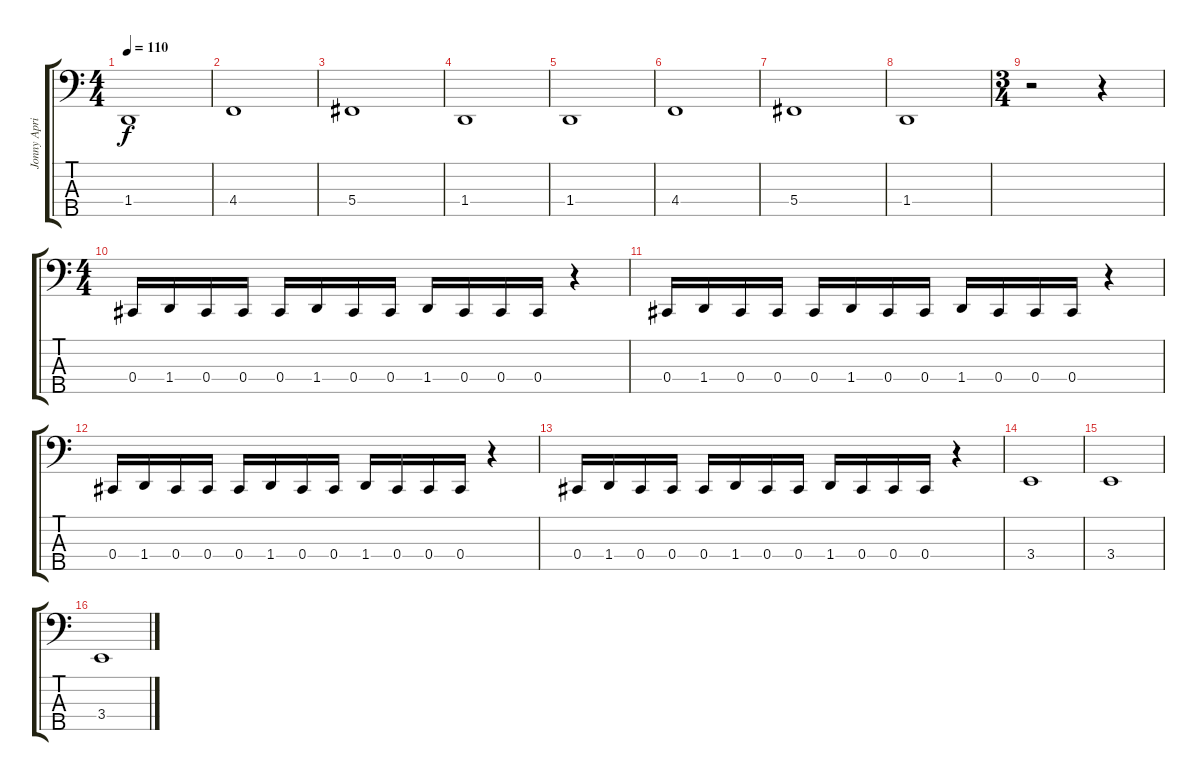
\track ("Jonny April" "Jonny Apri") {instrument electricbassfinger}
\staff {score tabs}
\tuning (Gb2 Db2 Ab1 Db1 Ab0) {hide}
\ts (4 4)
\tempo 110
\clef f4
\ks c
1.4.1{dy f} |
4.4.1 |
5.4.1 |
1.4.1 |
1.4.1 |
4.4.1 |
5.4.1 |
1.4.1 |
\ts (3 4)
r.2 r.4 |
\ts (4 4)
0.4.16 1.4.16 0.4.16 0.4.16 0.4.16 1.4.16 0.4.16 0.4.16 1.4.16 0.4.16 0.4.16 0.4.16 r.4 |
0.4.16 1.4.16 0.4.16 0.4.16 0.4.16 1.4.16 0.4.16 0.4.16 1.4.16 0.4.16 0.4.16 0.4.16 r.4 |
0.4.16 1.4.16 0.4.16 0.4.16 0.4.16 1.4.16 0.4.16 0.4.16 1.4.16 0.4.16 0.4.16 0.4.16 r.4 |
0.4.16 1.4.16 0.4.16 0.4.16 0.4.16 1.4.16 0.4.16 0.4.16 1.4.16 0.4.16 0.4.16 0.4.16 r.4 |
3.4.1 |
3.4.1 |
3.4.1
